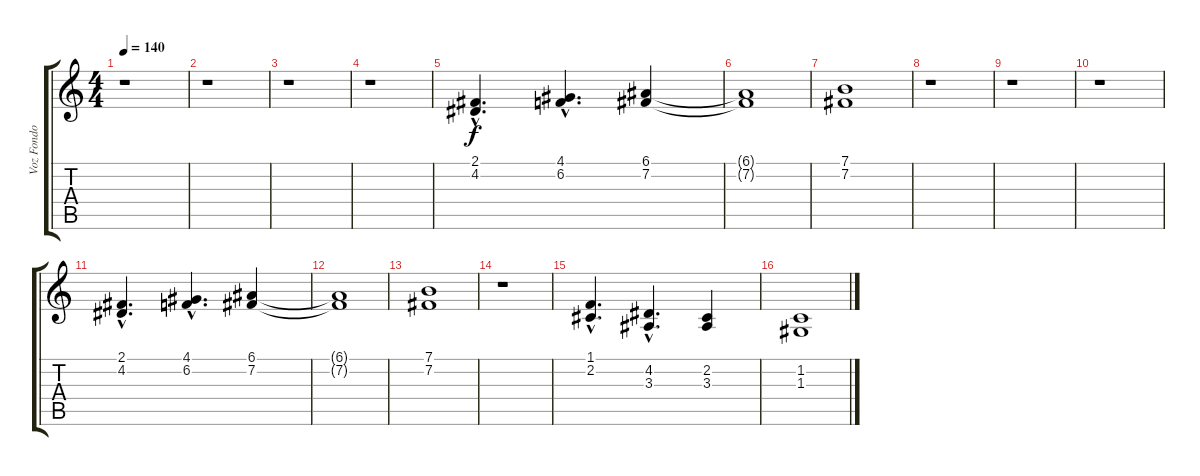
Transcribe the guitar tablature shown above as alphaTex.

\track ("Voz Fondo" "Voz Fondo") {instrument synthvoice}
\staff {score tabs}
\tuning (E4 B3 G3 D3 A2 E2) {hide}
\ts (4 4)
\tempo 140
\clef g2
\ks c
r.1{dy f} |
r.1 |
r.1 |
r.1 |
(2.1{hac} 4.2{hac}).4{d} (4.1{hac} 6.2{hac}).4{d} (6.1 7.2).4 |
(6.1{t} 7.2{t}).1 |
(7.1 7.2).1 |
r.1 |
r.1 |
r.1 |
(2.1{hac} 4.2{hac}).4{d} (4.1{hac} 6.2{hac}).4{d} (6.1 7.2).4 |
(6.1{t} 7.2{t}).1 |
(7.1 7.2).1 |
r.1 |
(1.1{hac} 2.2{hac}).4{d} (4.2{hac} 3.3{hac}).4{d} (2.2 3.3).4 |
(1.2 1.3).1
